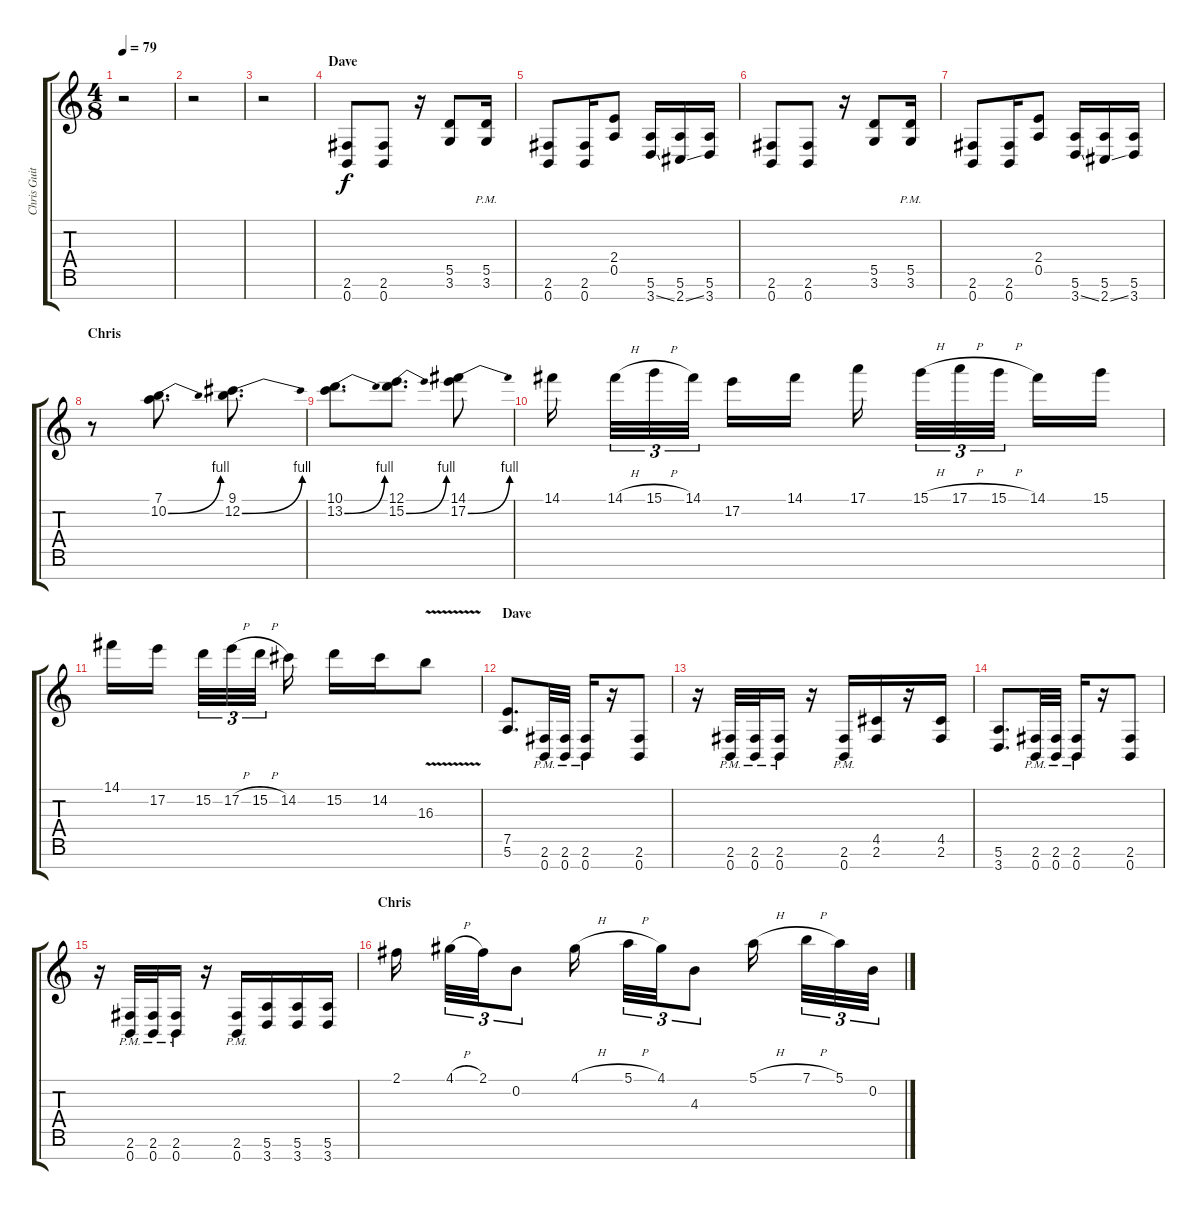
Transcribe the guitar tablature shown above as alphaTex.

\track ("Chris Guitar" "Chris Guit") {instrument overdrivenguitar}
\staff {score tabs}
\tuning (E4 B3 G3 D3 A2 E2 B1) {hide}
\ts (4 8)
\tempo 79
\clef g2
\ks c
r.2{dy f} |
r.2 |
r.2 |
\section ("" "Dave")
(2.6 0.7).8 (2.6 0.7).8 r.16 (5.5 3.6).8 (5.5 3.6{pm}).16 |
(2.6 0.7).8 (2.6 0.7).16 (2.4 0.5).8 (5.6 3.7{ss}).16 (5.6 2.7{ss}).16 (5.6 3.7).16 |
(2.6 0.7).8 (2.6 0.7).8 r.16 (5.5 3.6).8 (5.5 3.6{pm}).16 |
(2.6 0.7).8 (2.6 0.7).16 (2.4 0.5).8 (5.6 3.7{ss}).16 (5.6 2.7{ss}).16 (5.6 3.7).16 |
\section ("" "Chris")
r.8 (7.1 10.2{be (bend 0 0 60 4)}).8{d} (9.1 12.2{be (bend 0 0 60 4)}).8{d} |
(10.1 13.2{be (bend 0 0 60 4)}).8{d} (12.1 15.2{be (bend 0 0 60 4)}).8{d} (14.1 17.2{be (bend 0 0 60 4)}).8 |
14.1.16 14.1{h}.32{tu (3 2)} 15.1{h}.32{tu (3 2)} 14.1.32{tu (3 2)} 17.2.16 14.1.16 17.1.16 15.1{h}.32{tu (3 2)} 17.1{h}.32{tu (3 2)} 15.1{h}.32{tu (3 2)} 14.1.16 15.1.16 |
14.1.16 17.2.16 15.2.32{tu (3 2)} 17.2{h}.32{tu (3 2)} 15.2{h}.32{tu (3 2)} 14.2.16 15.2.16 14.2.16 16.3{v}.8 |
\section ("" "Dave")
(7.5 5.6).8{d} (2.6{pm} 0.7{pm}).32 (2.6{pm} 0.7{pm}).32 (2.6{pm} 0.7{pm}).16 r.16 (2.6 0.7).8 |
r.16 (2.6{pm} 0.7{pm}).32 (2.6{pm} 0.7{pm}).32 (2.6{pm} 0.7{pm}).16 r.16 (2.6{pm} 0.7{pm}).16 (4.5 2.6).16 r.16 (4.5 2.6).16 |
(5.6 3.7).8{d} (2.6{pm} 0.7{pm}).32 (2.6{pm} 0.7{pm}).32 (2.6{pm} 0.7{pm}).16 r.16 (2.6 0.7).8 |
r.16 (2.6{pm} 0.7{pm}).32 (2.6{pm} 0.7{pm}).32 (2.6{pm} 0.7{pm}).16 r.16 (2.6{pm} 0.7{pm}).16 (5.6 3.7).16 (5.6 3.7).16 (5.6 3.7).16 |
\section ("" "Chris")
2.1.16 4.1{h}.32{tu (3 2)} 2.1.32{tu (3 2)} 0.2.8{tu (3 2)} 4.1{h}.16 5.1{h}.32{tu (3 2)} 4.1.32{tu (3 2)} 4.3.8{tu (3 2)} 5.1{h}.16 7.1{h}.32{tu (3 2)} 5.1.32{tu (3 2)} 0.2.32{tu (3 2)}
